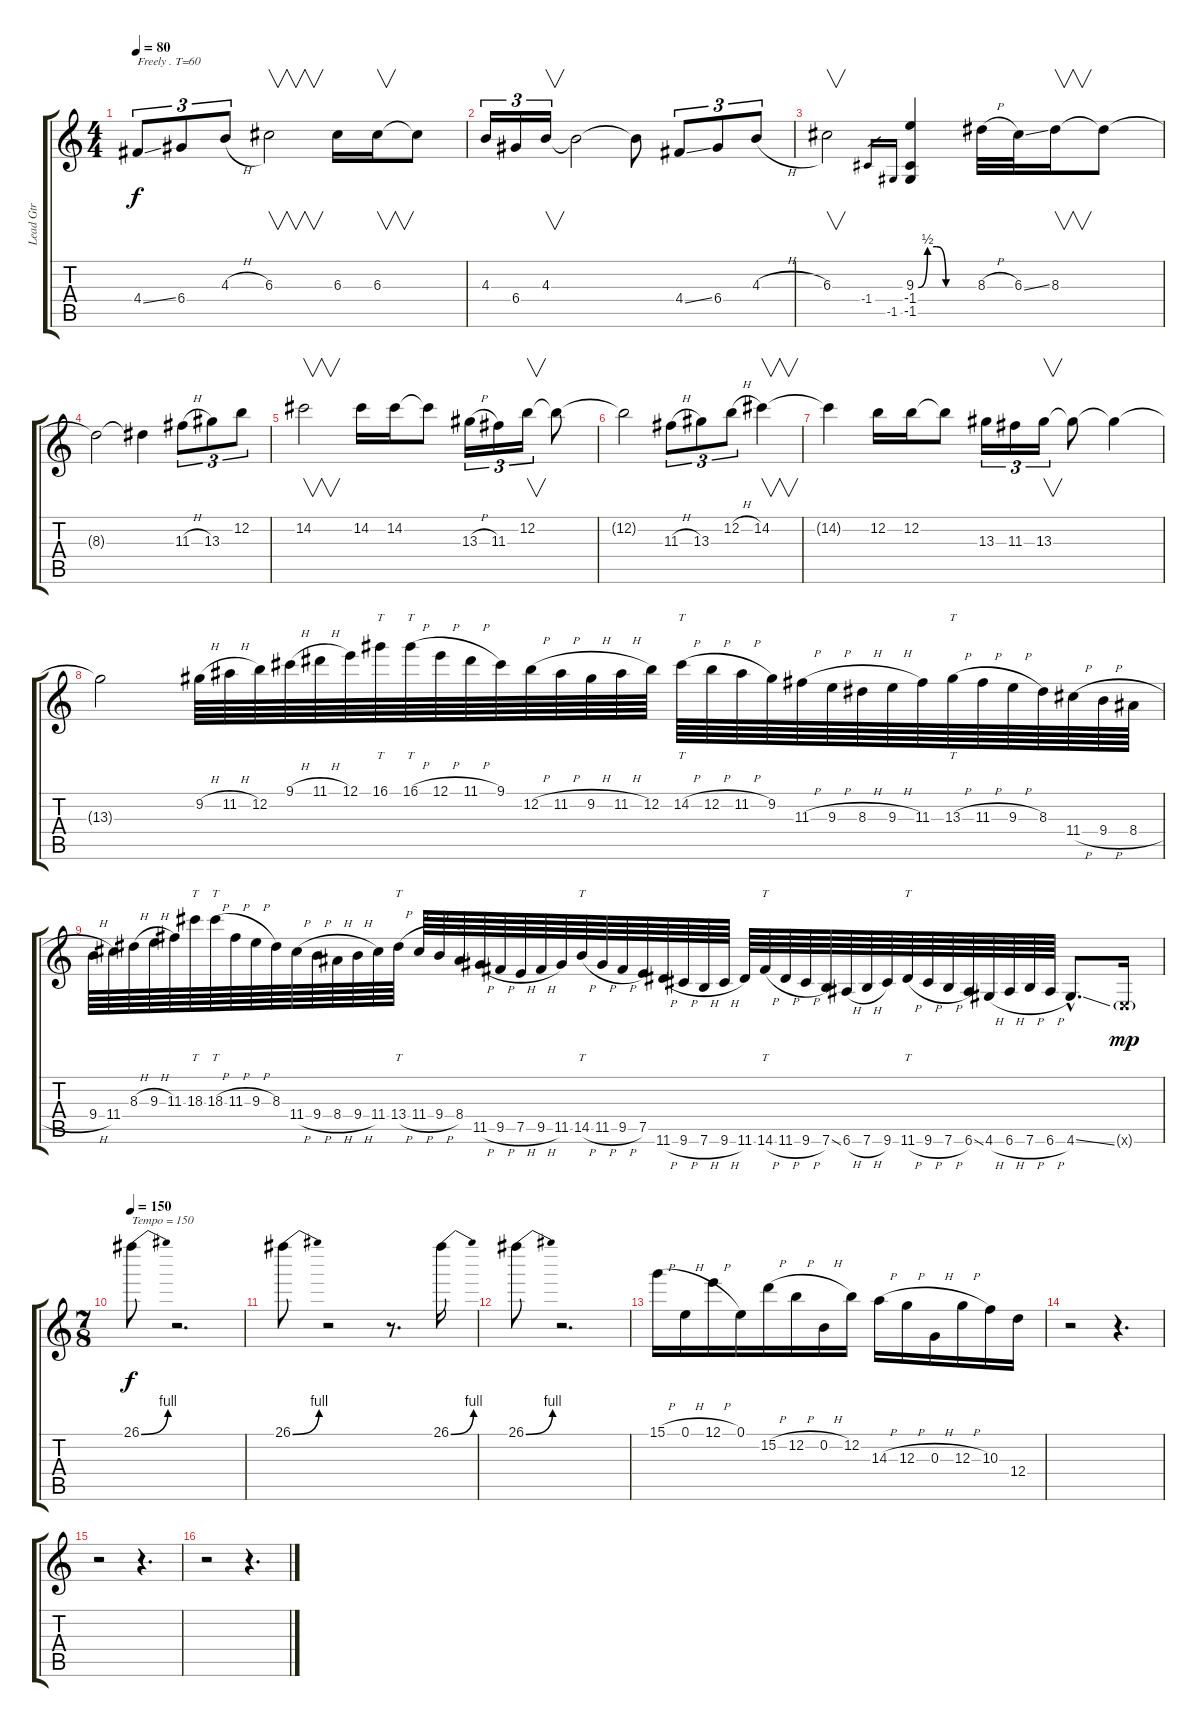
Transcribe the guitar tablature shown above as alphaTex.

\track ("Lead Gtr" "Lead Gtr") {instrument distortionguitar}
\staff {score tabs}
\tuning (E4 B3 G3 D3 A2 E2) {hide}
\ts (4 4)
\tempo 80
\tempo 60
\tempo 80
\clef g2
\ks c
4.4{ss}.8{tu (3 2) txt "Freely . T=60" dy f instrument distortionguitar} 6.4.8{tu (3 2)} 4.3{h}.8{tu (3 2)} 6.3.2{v} 6.3.16 6.3.16{v} 6.3{t}.8 |
4.3.16{tu (3 2)} 6.4.16{tu (3 2)} 4.3.16{v tu (3 2)} 4.3{t}.2 4.3{t}.8 4.4{ss}.8{tu (3 2)} 6.4.8{tu (3 2)} 4.3{h}.8{tu (3 2)} |
6.3.2{v} -1.4.16{gr} -1.5.16{gr} (9.3{be (custom 0 0 10 2 20 2 30 0 60 0)} -1.4 -1.5).4 8.3{h}.32 6.3{ss}.32 8.3.16{v} 8.3{t}.8 |
8.3{t}.2 8.3{t}.4 11.3{h}.8{tu (3 2)} 13.3.8{tu (3 2)} 12.2.8{tu (3 2)} |
14.2.2{v} 14.2.16 14.2.16 14.2{t}.8 13.3{h}.16{tu (3 2)} 11.3.16{tu (3 2)} 12.2.16{v tu (3 2)} 12.2{t}.8 |
12.2{t}.2 11.3{h}.8{tu (3 2)} 13.3.8{tu (3 2)} 12.2{h}.8{tu (3 2)} 14.2.4{v} |
14.2{t}.4 12.2.16 12.2.16 12.2{t}.8 13.3.16{tu (3 2)} 11.3.16{tu (3 2)} 13.3.16{v tu (3 2)} 13.3{t}.8 13.3{t}.4 |
13.3{t}.2 9.2{h}.64 11.2{h}.64 12.2.64 9.1{h}.64 11.1{h}.64 12.1.64 16.1.64{tt} 16.1{h}.64{tt} 12.1{h}.64 11.1{h}.64 9.1.64 12.2{h}.64 11.2{h}.64 9.2{h}.64 11.2{h}.64 12.2.64 14.2{h}.64{tt} 12.2{h}.64 11.2{h}.64 9.2.64 11.3{h}.64 9.3{h}.64 8.3{h}.64 9.3{h}.64 11.3.64 13.3{h}.64{tt} 11.3{h}.64 9.3{h}.64 8.3.64 11.4{h}.64 9.4{h}.64 8.4{h}.64 |
9.4{h}.64 11.4.64 8.3{h}.64 9.3{h}.64 11.3.64 18.3.64{tt} 18.3{h}.64{tt} 11.3{h}.64 9.3{h}.64 8.3.64 11.4{h}.64 9.4{h}.64 8.4{h}.64 9.4{h}.64 11.4.64 13.4{h}.64{tt} 11.4{h}.64 9.4{h}.64 8.4.64 11.5{h}.64 9.5{h}.64 7.5{h}.64 9.5{h}.64 11.5.64 14.5{h}.64{tt} 11.5{h}.64 9.5{h}.64 7.5.64 11.6{h}.64 9.6{h}.64 7.6{h}.64 9.6{h}.64 11.6.64 14.6{h}.64{tt} 11.6{h}.64 9.6{h}.64 7.6{ss}.64 6.6{h}.64 7.6{h}.64 9.6.64 11.6{h}.64{tt} 9.6{h}.64 7.6{h}.64 6.6{ss}.64 4.6{h}.64 6.6{h}.64 7.6{h}.64 6.6{h}.64 4.6{ss hac}.8{d} 0.6{g x}.16{dy mp} |
\ts (7 8)
\tempo 150
26.1{be (bend 0 0 60 4)}.8{txt "Tempo = 150" dy f} r.2{d} |
26.1{be (bend 0 0 60 4)}.8 r.2 r.8{d} 26.1{be (bend 0 0 60 4)}.16 |
26.1{be (bend 0 0 60 4)}.8 r.2{d} |
15.1{h}.16 0.1{h}.16 12.1{h}.16 0.1.16 15.2{h}.16 12.2{h}.16 0.2{h}.16 12.2.16 14.3{h}.16 12.3{h}.16 0.3{h}.16 12.3{h}.16 10.3.16 12.4.16 |
r.2 r.4{d} |
r.2 r.4{d} |
r.2 r.4{d}
